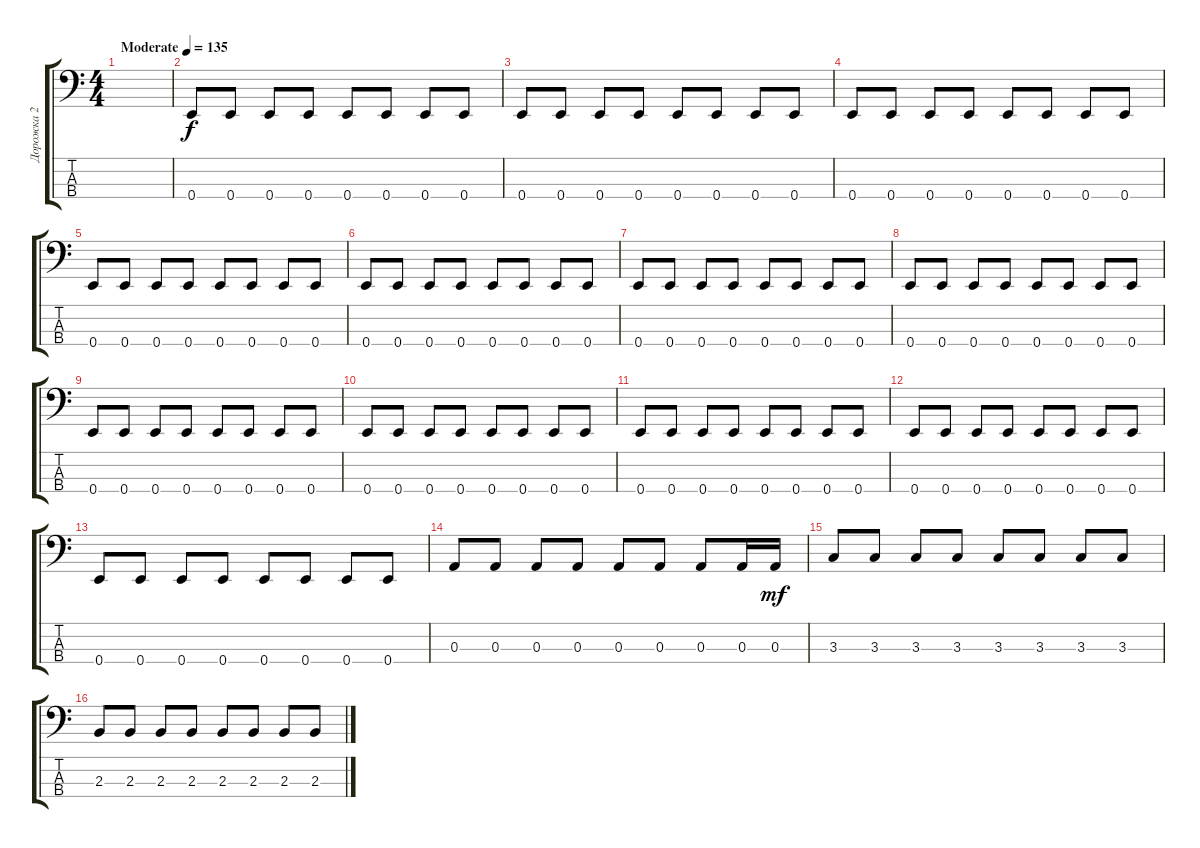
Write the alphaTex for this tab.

\track ("Дорожка 2" "Дорожка 2") {instrument electricbasspick}
\staff {score tabs}
\tuning (G2 D2 A1 E1) {hide}
\ts (4 4)
\tempo (135 "Moderate")
\clef f4
\ks c
|
0.4.8 0.4.8 0.4.8 0.4.8 0.4.8 0.4.8 0.4.8 0.4.8 |
0.4.8 0.4.8 0.4.8 0.4.8 0.4.8 0.4.8 0.4.8 0.4.8 |
0.4.8 0.4.8 0.4.8 0.4.8 0.4.8 0.4.8 0.4.8 0.4.8 |
0.4.8 0.4.8 0.4.8 0.4.8 0.4.8 0.4.8 0.4.8 0.4.8 |
0.4.8 0.4.8 0.4.8 0.4.8 0.4.8 0.4.8 0.4.8 0.4.8 |
0.4.8 0.4.8 0.4.8 0.4.8 0.4.8 0.4.8 0.4.8 0.4.8 |
0.4.8 0.4.8 0.4.8 0.4.8 0.4.8 0.4.8 0.4.8 0.4.8 |
0.4.8 0.4.8 0.4.8 0.4.8 0.4.8 0.4.8 0.4.8 0.4.8 |
0.4.8 0.4.8 0.4.8 0.4.8 0.4.8 0.4.8 0.4.8 0.4.8 |
0.4.8 0.4.8 0.4.8 0.4.8 0.4.8 0.4.8 0.4.8 0.4.8 |
0.4.8 0.4.8 0.4.8 0.4.8 0.4.8 0.4.8 0.4.8 0.4.8 |
0.4.8 0.4.8 0.4.8 0.4.8 0.4.8 0.4.8 0.4.8 0.4.8 |
0.3.8 0.3.8 0.3.8 0.3.8 0.3.8 0.3.8 0.3.8 0.3.16 0.3.16{dy mf} |
3.3.8 3.3.8 3.3.8 3.3.8 3.3.8 3.3.8 3.3.8 3.3.8 |
2.3.8 2.3.8 2.3.8 2.3.8 2.3.8 2.3.8 2.3.8 2.3.8
